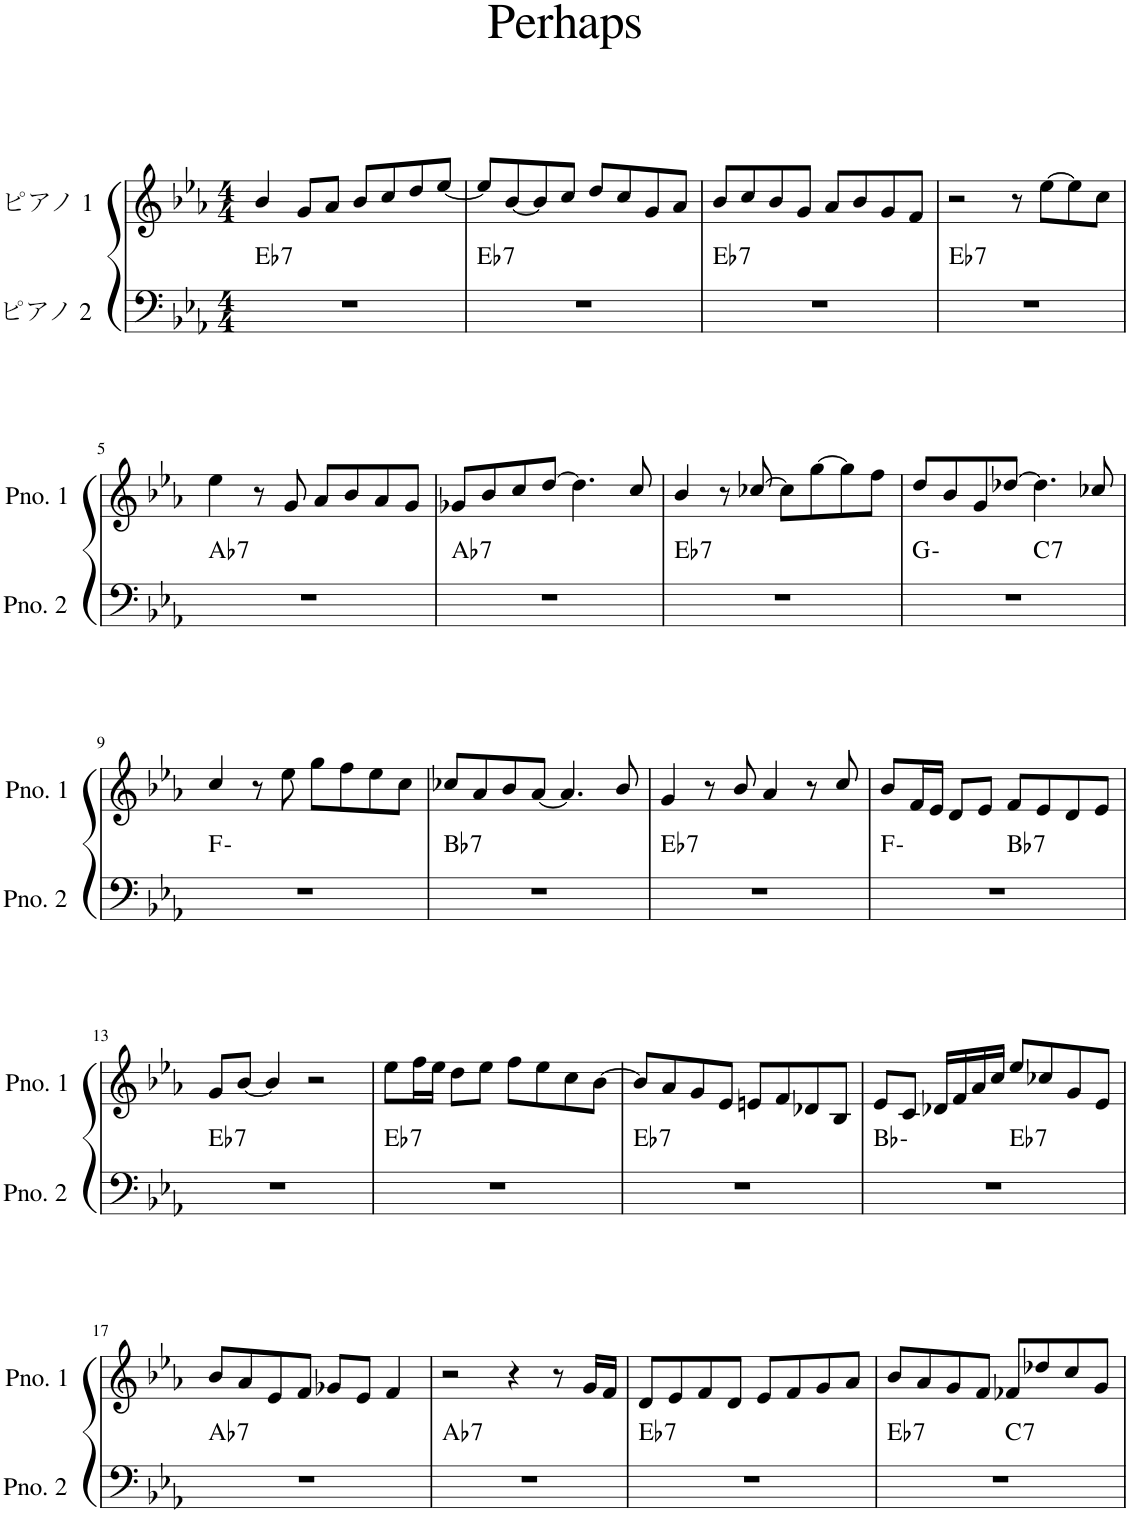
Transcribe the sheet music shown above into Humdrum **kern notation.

**kern	**harte	**kern
*part2	*part2	*part1
*staff2	*	*staff1
*I"ピアノ 2	*	*I"ピアノ 1
*clefF4	*	*clefG2
*k[b-e-a-]	*	*k[b-e-a-]
*M4/4	*	*M4/4
=1	=1	=1
!	!LO:H:kt=7	!
1r	Eb:7	4b-/
.	.	8g/L
.	.	8a-/J
.	.	8b-/L
.	.	8cc/
.	.	8dd/
.	.	[8ee-/J
=2	=2	=2
!	!LO:H:kt=7	!
1r	Eb:7	8ee-/L]
.	.	[8b-/
.	.	8b-/]
.	.	8cc/J
.	.	8dd/L
.	.	8cc/
.	.	8g/
.	.	8a-/J
=3	=3	=3
!	!LO:H:kt=7	!
1r	Eb:7	8b-/L
.	.	8cc/
.	.	8b-/
.	.	8g/J
.	.	8a-/L
.	.	8b-/
.	.	8g/
.	.	8f/J
=4	=4	=4
!	!LO:H:kt=7	!
1r	Eb:7	2r
.	.	8r
.	.	[8ee-\L
.	.	8ee-\]
.	.	8cc\J
!!LO:LB:g=z
=5	=5	=5
!	!LO:H:kt=7	!
1r	Ab:7	4ee-\
.	.	8r
.	.	8g/
.	.	8a-/L
.	.	8b-/
.	.	8a-/
.	.	8g/J
=6	=6	=6
!	!LO:H:kt=7	!
1r	Ab:7	8g-X/L
.	.	8b-/
.	.	8cc/
.	.	[8dd/J
.	.	4.dd\]
.	.	8cc/
=7	=7	=7
!	!LO:H:kt=7	!
1r	Eb:7	4b-/
.	.	8r
.	.	[8cc-X/
.	.	8cc-\L]
.	.	[8gg\
.	.	8gg\]
.	.	8ff\J
=8	=8	=8
*^	*	*
1r	2ryy	G:min	8dd/L
.	.	.	8b-/
.	.	.	8g/
.	.	.	[8dd-X/J
!	!	!LO:H:kt=7	!
.	2ryy	C:7	4.dd-\]
.	.	.	8cc-X/
*v	*v	*	*
!!LO:LB:g=z
=9	=9	=9
1r	F:min	4cc/
.	.	8r
.	.	8ee-\
.	.	8gg\L
.	.	8ff\
.	.	8ee-\
.	.	8cc\J
=10	=10	=10
!	!LO:H:kt=7	!
1r	Bb:7	8cc-X/L
.	.	8a-/
.	.	8b-/
.	.	[8a-/J
.	.	4.a-/]
.	.	8b-/
=11	=11	=11
!	!LO:H:kt=7	!
1r	Eb:7	4g/
.	.	8r
.	.	8b-/
.	.	4a-/
.	.	8r
.	.	8cc/
=12	=12	=12
*^	*	*
1r	2ryy	F:min	8b-/L
.	.	.	16f/L
.	.	.	16e-/JJ
.	.	.	8d/L
.	.	.	8e-/J
!	!	!LO:H:kt=7	!
.	2ryy	Bb:7	8f/L
.	.	.	8e-/
.	.	.	8d/
.	.	.	8e-/J
!!LO:LB:g=z
=13	=13	=13	=13
!	!	!LO:H:kt=7	!
*v	*v	*	*
1r	Eb:7	8g/L
.	.	[8b-/J
.	.	4b-/]
.	.	2r
=14	=14	=14
!	!LO:H:kt=7	!
1r	Eb:7	8ee-\L
.	.	16ff\L
.	.	16ee-\JJ
.	.	8dd\L
.	.	8ee-\J
.	.	8ff\L
.	.	8ee-\
.	.	8cc\
.	.	[8b-\J
=15	=15	=15
!	!LO:H:kt=7	!
1r	Eb:7	8b-/L]
.	.	8a-/
.	.	8g/
.	.	8e-/J
.	.	8en/L
.	.	8f/
.	.	8d-X/
.	.	8B-/J
=16	=16	=16
*^	*	*
1r	2ryy	Bb:min	8e-/L
.	.	.	8c/J
.	.	.	16d-X/LL
.	.	.	16f/
.	.	.	16a-/
.	.	.	16cc/JJ
!	!	!LO:H:kt=7	!
.	2ryy	Eb:7	8ee-/L
.	.	.	8cc-X/
.	.	.	8g/
.	.	.	8e-/J
!!LO:LB:g=z
=17	=17	=17	=17
!	!	!LO:H:kt=7	!
*v	*v	*	*
1r	Ab:7	8b-/L
.	.	8a-/
.	.	8e-/
.	.	8f/J
.	.	8g-X/L
.	.	8e-/J
.	.	4f/
=18	=18	=18
!	!LO:H:kt=7	!
1r	Ab:7	2r
.	.	4r
.	.	8r
.	.	16g/LL
.	.	16f/JJ
=19	=19	=19
!	!LO:H:kt=7	!
1r	Eb:7	8d/L
.	.	8e-/
.	.	8f/
.	.	8d/J
.	.	8e-/L
.	.	8f/
.	.	8g/
.	.	8a-/J
=20	=20	=20
!	!LO:H:kt=7	!
*^	*	*
1r	2ryy	Eb:7	8b-/L
.	.	.	8a-/
.	.	.	8g/
.	.	.	8f/J
!	!	!LO:H:kt=7	!
.	2ryy	C:7	8f-X/L
.	.	.	8dd-X/
.	.	.	8cc/
.	.	.	8g/J
*v	*v	*	*
=	=	=
*-	*-	*-
